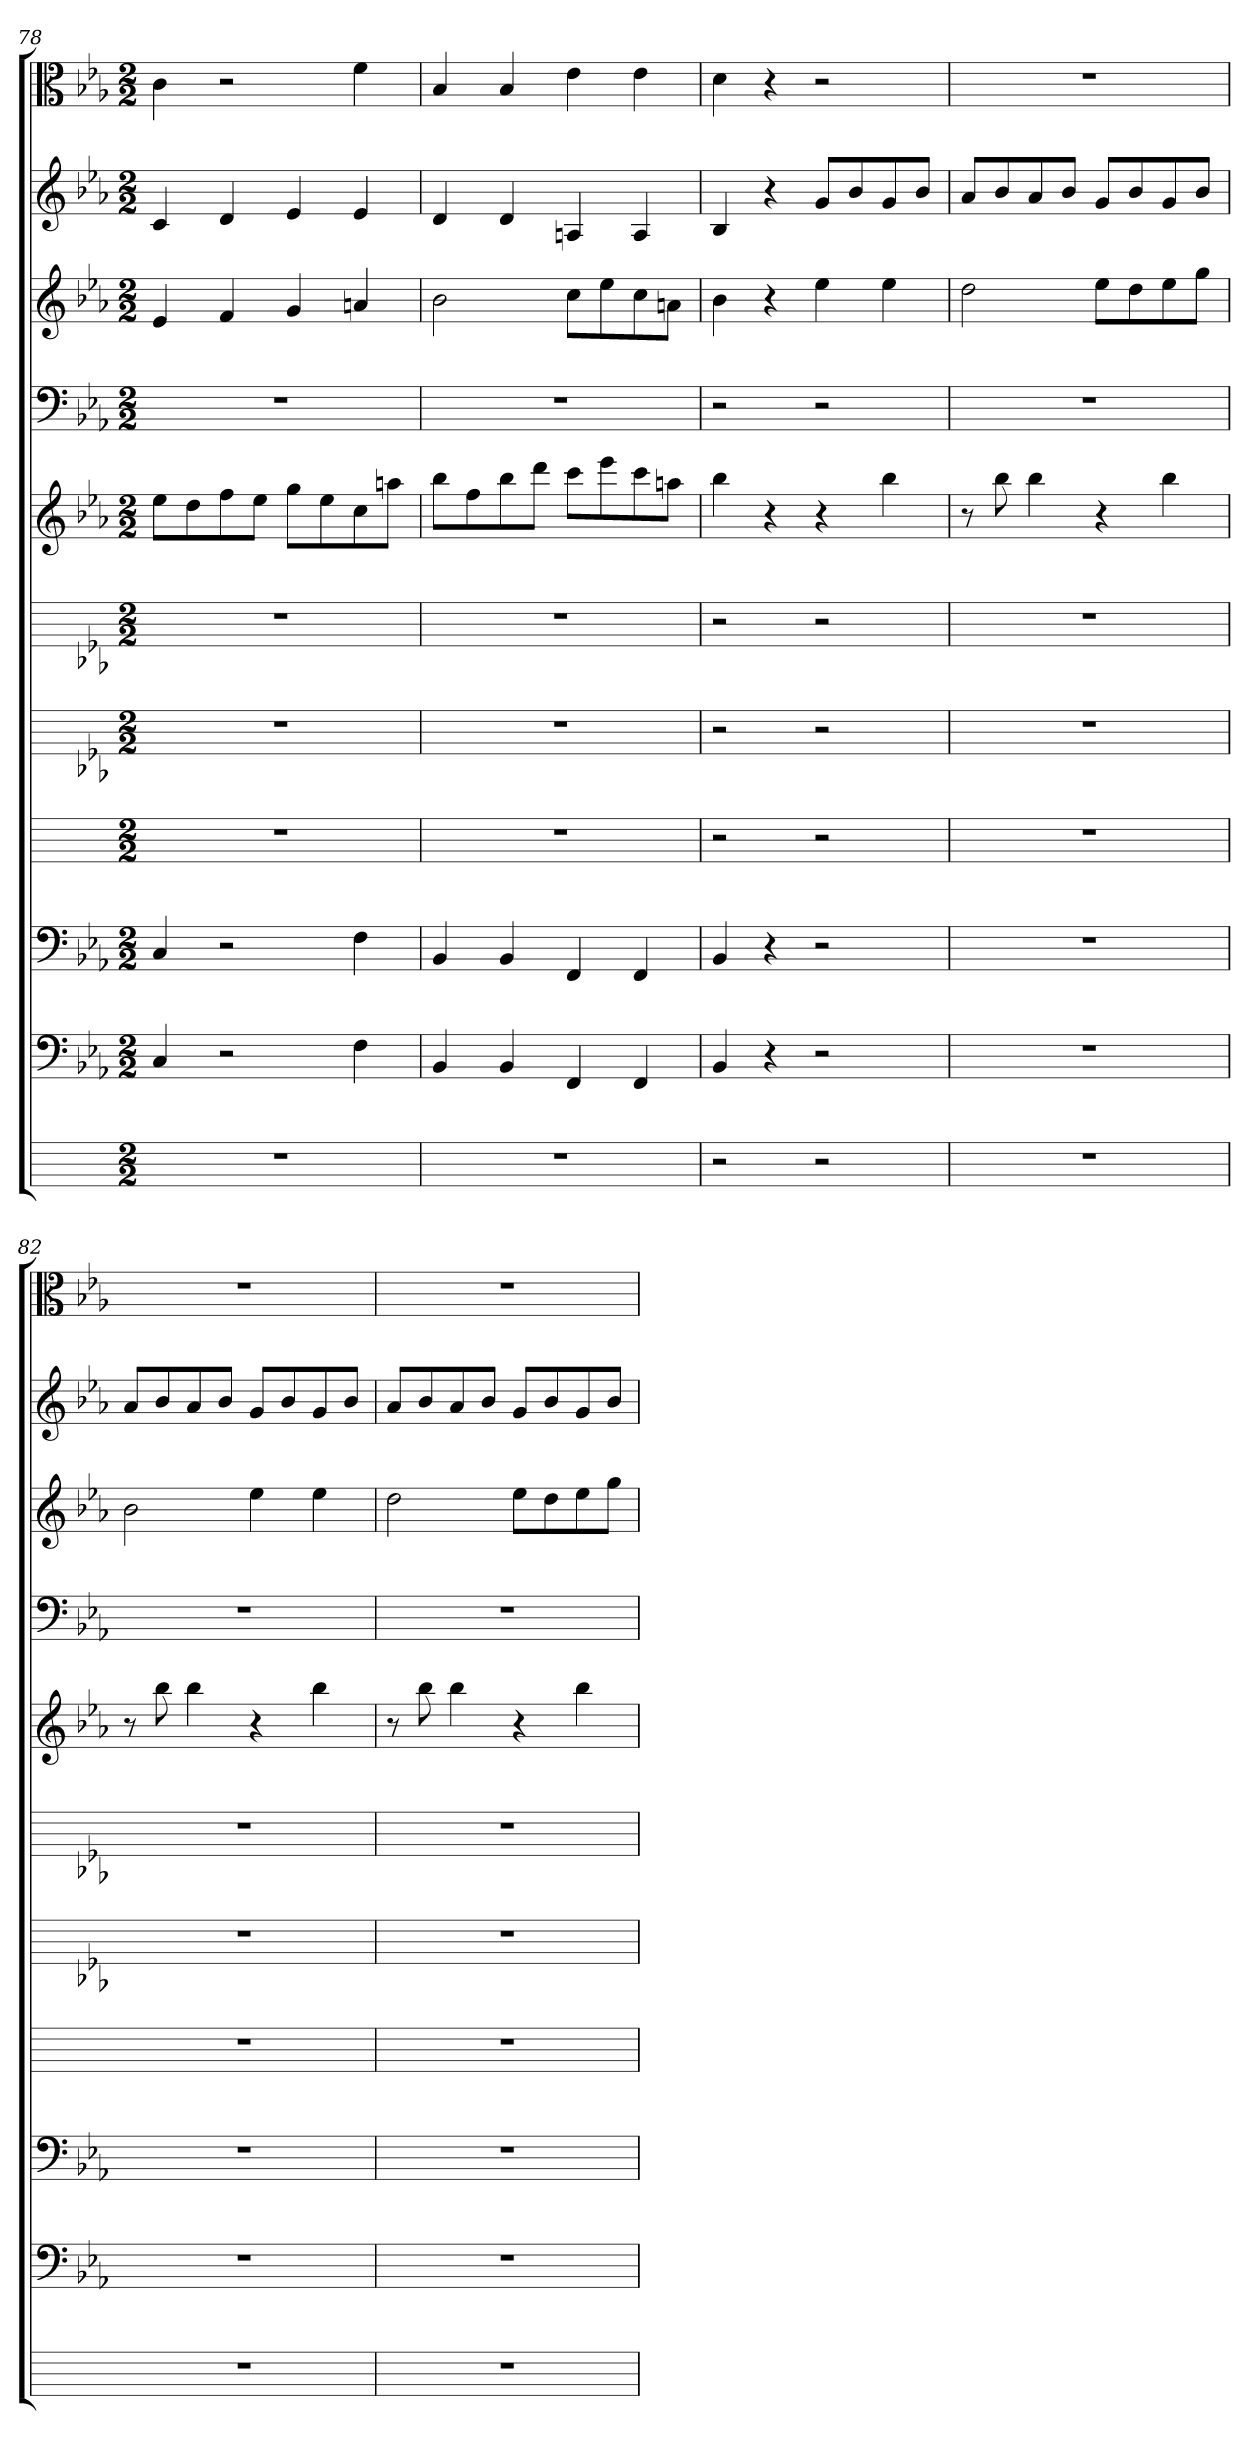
**kern	**kern	**kern	**kern	**kern	**kern	**kern	**kern	**kern	**kern	**kern
*part11	*part10	*part9	*part8	*part7	*part6	*part5	*part4	*part3	*part2	*part1
*staff11	*staff10	*staff9	*staff8	*staff7	*staff6	*staff5	*staff4	*staff3	*staff2	*staff1
*	*clefF4	*clefF4	*	*	*	*	*clefF4	*	*	*clefC3
*k[]	*k[b-e-a-]	*k[b-e-a-]	*k[]	*k[b-e-a-]	*k[b-e-a-]	*k[b-e-a-]	*k[b-e-a-]	*k[b-e-a-]	*k[b-e-a-]	*k[b-e-a-]
*M2/2	*M2/2	*M2/2	*M2/2	*M2/2	*M2/2	*M2/2	*M2/2	*M2/2	*M2/2	*M2/2
=78	=78	=78	=78	=78	=78	=78	=78	=78	=78	=78
1r	4C	4C	1r	1r	1r	8ee-L	1r	4e-	4c	4c
.	.	.	.	.	.	8dd	.	.	.	.
.	2r	2r	.	.	.	8ff	.	4f	4d	2r
.	.	.	.	.	.	8ee-J	.	.	.	.
.	.	.	.	.	.	8ggL	.	4g	4e-	.
.	.	.	.	.	.	8ee-	.	.	.	.
.	4F	4F	.	.	.	8cc	.	4an	4e-	4f
.	.	.	.	.	.	8aanJ	.	.	.	.
=79	=79	=79	=79	=79	=79	=79	=79	=79	=79	=79
1r	4BB-	4BB-	1r	1r	1r	8bb-L	1r	2b-	4d	4B-
.	.	.	.	.	.	8ff	.	.	.	.
.	4BB-	4BB-	.	.	.	8bb-	.	.	4d	4B-
.	.	.	.	.	.	8dddJ	.	.	.	.
.	4FF	4FF	.	.	.	8cccL	.	8ccL	4An	4e-
.	.	.	.	.	.	8eee-	.	8ee-	.	.
.	4FF	4FF	.	.	.	8ccc	.	8cc	4A	4e-
.	.	.	.	.	.	8aanJ	.	8anJ	.	.
=80	=80	=80	=80	=80	=80	=80	=80	=80	=80	=80
2r	4BB-	4BB-	2r	2r	2r	4bb-	2r	4b-	4B-	4d
.	4r	4r	.	.	.	4r	.	4r	4r	4r
2r	2r	2r	2r	2r	2r	4r	2r	4ee-	8gL	2r
.	.	.	.	.	.	.	.	.	8b-	.
.	.	.	.	.	.	4bb-	.	4ee-	8g	.
.	.	.	.	.	.	.	.	.	8b-J	.
=81	=81	=81	=81	=81	=81	=81	=81	=81	=81	=81
1r	1r	1r	1r	1r	1r	8r	1r	2dd	8a-L	1r
.	.	.	.	.	.	8bb-	.	.	8b-	.
.	.	.	.	.	.	4bb-	.	.	8a-	.
.	.	.	.	.	.	.	.	.	8b-J	.
.	.	.	.	.	.	4r	.	8ee-L	8gL	.
.	.	.	.	.	.	.	.	8dd	8b-	.
.	.	.	.	.	.	4bb-	.	8ee-	8g	.
.	.	.	.	.	.	.	.	8ggJ	8b-J	.
=82	=82	=82	=82	=82	=82	=82	=82	=82	=82	=82
1r	1r	1r	1r	1r	1r	8r	1r	2b-	8a-L	1r
.	.	.	.	.	.	8bb-	.	.	8b-	.
.	.	.	.	.	.	4bb-	.	.	8a-	.
.	.	.	.	.	.	.	.	.	8b-J	.
.	.	.	.	.	.	4r	.	4ee-	8gL	.
.	.	.	.	.	.	.	.	.	8b-	.
.	.	.	.	.	.	4bb-	.	4ee-	8g	.
.	.	.	.	.	.	.	.	.	8b-J	.
=83	=83	=83	=83	=83	=83	=83	=83	=83	=83	=83
1r	1r	1r	1r	1r	1r	8r	1r	2dd	8a-L	1r
.	.	.	.	.	.	8bb-	.	.	8b-	.
.	.	.	.	.	.	4bb-	.	.	8a-	.
.	.	.	.	.	.	.	.	.	8b-J	.
.	.	.	.	.	.	4r	.	8ee-L	8gL	.
.	.	.	.	.	.	.	.	8dd	8b-	.
.	.	.	.	.	.	4bb-	.	8ee-	8g	.
.	.	.	.	.	.	.	.	8ggJ	8b-J	.
=	=	=	=	=	=	=	=	=	=	=
*-	*-	*-	*-	*-	*-	*-	*-	*-	*-	*-
